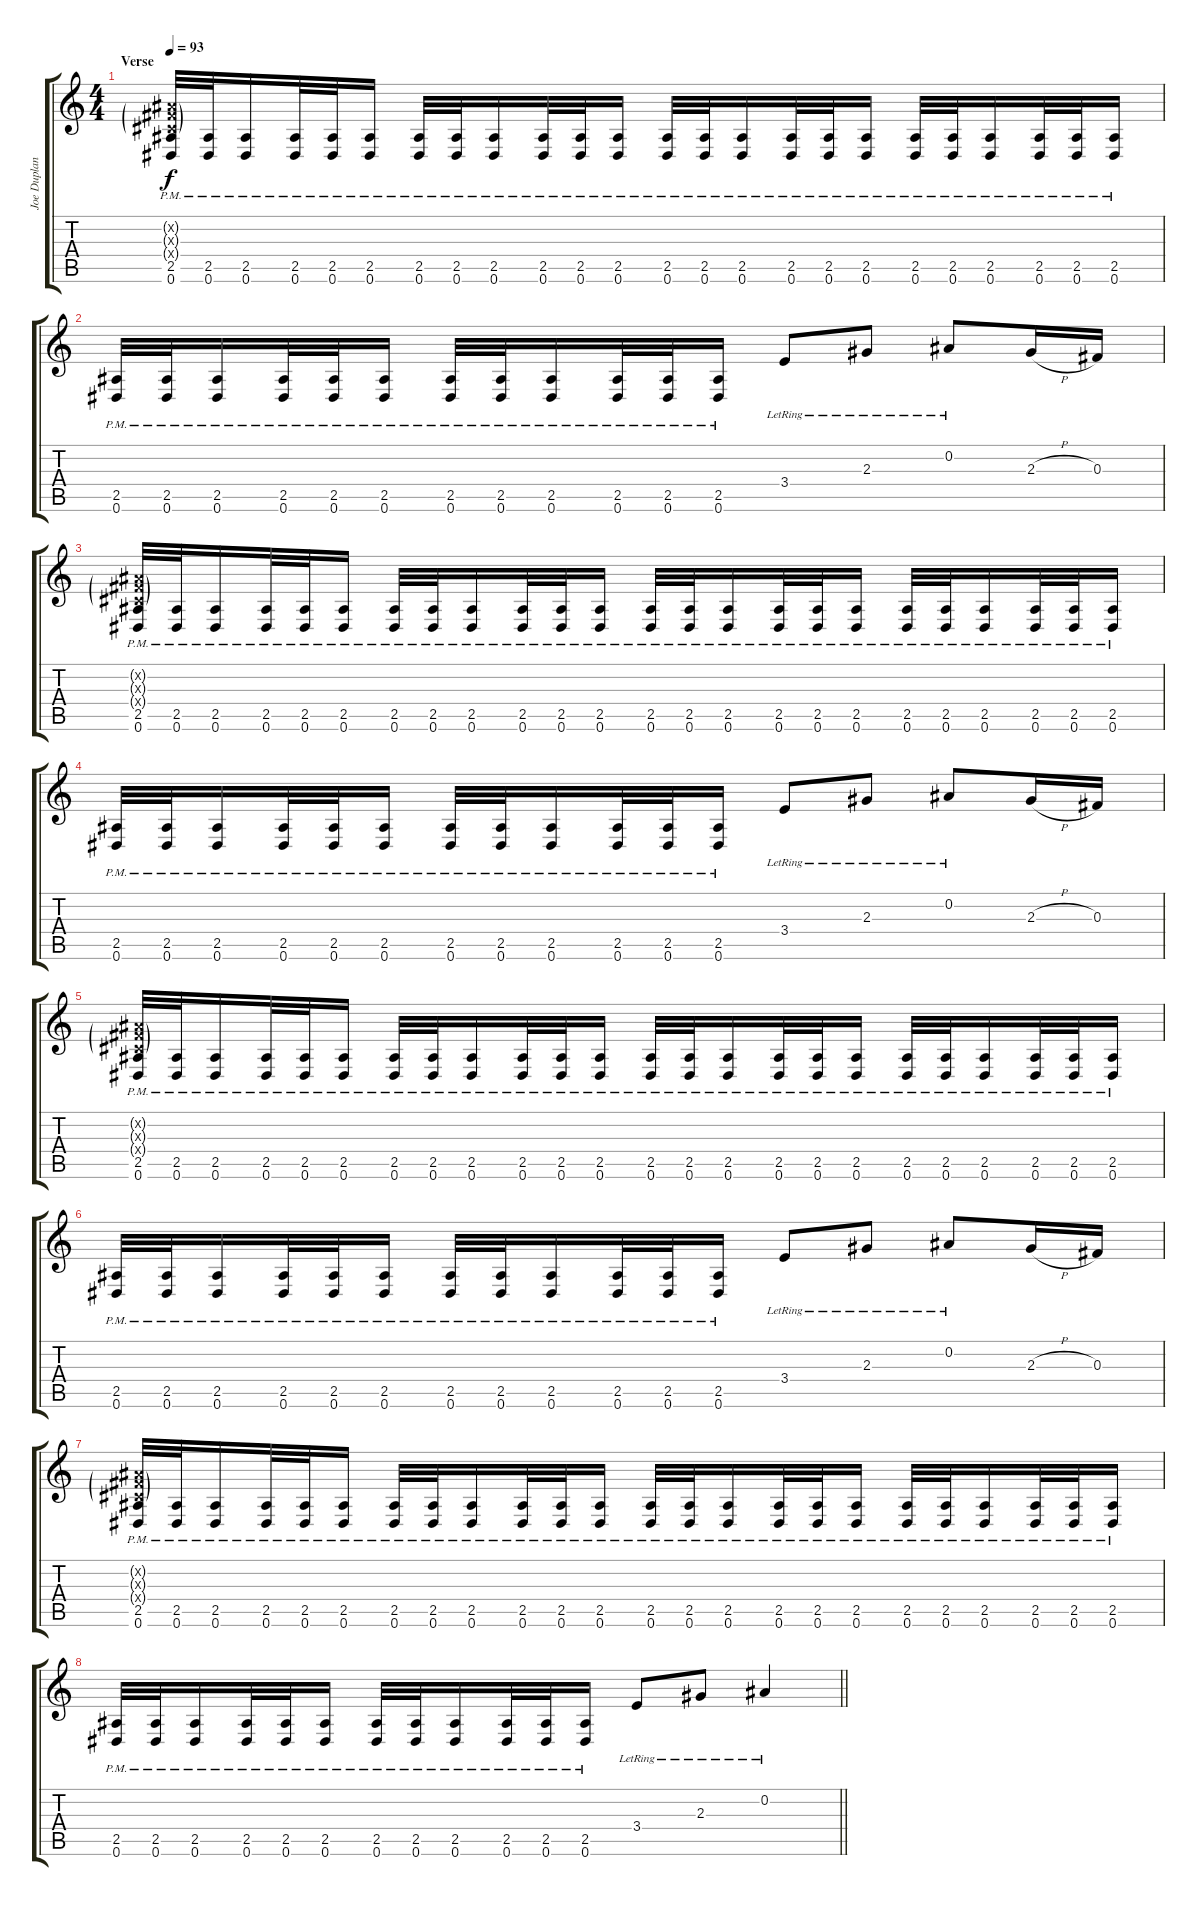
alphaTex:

\track ("Joe Duplantier" "Joe Duplan") {instrument overdrivenguitar}
\staff {score tabs}
\tuning (Eb4 Bb3 Gb3 Db3 Ab2 Eb2) {hide}
\ts (4 4)
\section ("" "Verse")
\tempo 93
\clef g2
\ks c
(0.2{g x} 0.3{g x} 0.4{g x} 2.5{pm} 0.6{pm}).32{dy f} (2.5{pm} 0.6{pm}).32 (2.5{pm} 0.6{pm}).16 (2.5{pm} 0.6{pm}).32 (2.5{pm} 0.6{pm}).32 (2.5{pm} 0.6{pm}).16 (2.5{pm} 0.6{pm}).32 (2.5{pm} 0.6{pm}).32 (2.5{pm} 0.6{pm}).16 (2.5{pm} 0.6{pm}).32 (2.5{pm} 0.6{pm}).32 (2.5{pm} 0.6{pm}).16 (2.5{pm} 0.6{pm}).32 (2.5{pm} 0.6{pm}).32 (2.5{pm} 0.6{pm}).16 (2.5{pm} 0.6{pm}).32 (2.5{pm} 0.6{pm}).32 (2.5{pm} 0.6{pm}).16 (2.5{pm} 0.6{pm}).32 (2.5{pm} 0.6{pm}).32 (2.5{pm} 0.6{pm}).16 (2.5{pm} 0.6{pm}).32 (2.5{pm} 0.6{pm}).32 (2.5{pm} 0.6{pm}).16 |
(2.5{pm} 0.6{pm}).32 (2.5{pm} 0.6{pm}).32 (2.5{pm} 0.6{pm}).16 (2.5{pm} 0.6{pm}).32 (2.5{pm} 0.6{pm}).32 (2.5{pm} 0.6{pm}).16 (2.5{pm} 0.6{pm}).32 (2.5{pm} 0.6{pm}).32 (2.5{pm} 0.6{pm}).16 (2.5{pm} 0.6{pm}).32 (2.5{pm} 0.6{pm}).32 (2.5{pm} 0.6{pm}).16 3.4{lr}.8 2.3{lr}.8 0.2{lr}.8 2.3{h}.16 0.3.16 |
(0.2{g x} 0.3{g x} 0.4{g x} 2.5{pm} 0.6{pm}).32 (2.5{pm} 0.6{pm}).32 (2.5{pm} 0.6{pm}).16 (2.5{pm} 0.6{pm}).32 (2.5{pm} 0.6{pm}).32 (2.5{pm} 0.6{pm}).16 (2.5{pm} 0.6{pm}).32 (2.5{pm} 0.6{pm}).32 (2.5{pm} 0.6{pm}).16 (2.5{pm} 0.6{pm}).32 (2.5{pm} 0.6{pm}).32 (2.5{pm} 0.6{pm}).16 (2.5{pm} 0.6{pm}).32 (2.5{pm} 0.6{pm}).32 (2.5{pm} 0.6{pm}).16 (2.5{pm} 0.6{pm}).32 (2.5{pm} 0.6{pm}).32 (2.5{pm} 0.6{pm}).16 (2.5{pm} 0.6{pm}).32 (2.5{pm} 0.6{pm}).32 (2.5{pm} 0.6{pm}).16 (2.5{pm} 0.6{pm}).32 (2.5{pm} 0.6{pm}).32 (2.5{pm} 0.6{pm}).16 |
(2.5{pm} 0.6{pm}).32 (2.5{pm} 0.6{pm}).32 (2.5{pm} 0.6{pm}).16 (2.5{pm} 0.6{pm}).32 (2.5{pm} 0.6{pm}).32 (2.5{pm} 0.6{pm}).16 (2.5{pm} 0.6{pm}).32 (2.5{pm} 0.6{pm}).32 (2.5{pm} 0.6{pm}).16 (2.5{pm} 0.6{pm}).32 (2.5{pm} 0.6{pm}).32 (2.5{pm} 0.6{pm}).16 3.4{lr}.8 2.3{lr}.8 0.2{lr}.8 2.3{h}.16 0.3.16 |
(0.2{g x} 0.3{g x} 0.4{g x} 2.5{pm} 0.6{pm}).32 (2.5{pm} 0.6{pm}).32 (2.5{pm} 0.6{pm}).16 (2.5{pm} 0.6{pm}).32 (2.5{pm} 0.6{pm}).32 (2.5{pm} 0.6{pm}).16 (2.5{pm} 0.6{pm}).32 (2.5{pm} 0.6{pm}).32 (2.5{pm} 0.6{pm}).16 (2.5{pm} 0.6{pm}).32 (2.5{pm} 0.6{pm}).32 (2.5{pm} 0.6{pm}).16 (2.5{pm} 0.6{pm}).32 (2.5{pm} 0.6{pm}).32 (2.5{pm} 0.6{pm}).16 (2.5{pm} 0.6{pm}).32 (2.5{pm} 0.6{pm}).32 (2.5{pm} 0.6{pm}).16 (2.5{pm} 0.6{pm}).32 (2.5{pm} 0.6{pm}).32 (2.5{pm} 0.6{pm}).16 (2.5{pm} 0.6{pm}).32 (2.5{pm} 0.6{pm}).32 (2.5{pm} 0.6{pm}).16 |
(2.5{pm} 0.6{pm}).32 (2.5{pm} 0.6{pm}).32 (2.5{pm} 0.6{pm}).16 (2.5{pm} 0.6{pm}).32 (2.5{pm} 0.6{pm}).32 (2.5{pm} 0.6{pm}).16 (2.5{pm} 0.6{pm}).32 (2.5{pm} 0.6{pm}).32 (2.5{pm} 0.6{pm}).16 (2.5{pm} 0.6{pm}).32 (2.5{pm} 0.6{pm}).32 (2.5{pm} 0.6{pm}).16 3.4{lr}.8 2.3{lr}.8 0.2{lr}.8 2.3{h}.16 0.3.16 |
(0.2{g x} 0.3{g x} 0.4{g x} 2.5{pm} 0.6{pm}).32 (2.5{pm} 0.6{pm}).32 (2.5{pm} 0.6{pm}).16 (2.5{pm} 0.6{pm}).32 (2.5{pm} 0.6{pm}).32 (2.5{pm} 0.6{pm}).16 (2.5{pm} 0.6{pm}).32 (2.5{pm} 0.6{pm}).32 (2.5{pm} 0.6{pm}).16 (2.5{pm} 0.6{pm}).32 (2.5{pm} 0.6{pm}).32 (2.5{pm} 0.6{pm}).16 (2.5{pm} 0.6{pm}).32 (2.5{pm} 0.6{pm}).32 (2.5{pm} 0.6{pm}).16 (2.5{pm} 0.6{pm}).32 (2.5{pm} 0.6{pm}).32 (2.5{pm} 0.6{pm}).16 (2.5{pm} 0.6{pm}).32 (2.5{pm} 0.6{pm}).32 (2.5{pm} 0.6{pm}).16 (2.5{pm} 0.6{pm}).32 (2.5{pm} 0.6{pm}).32 (2.5{pm} 0.6{pm}).16 |
\barLineRight lightlight
(2.5{pm} 0.6{pm}).32 (2.5{pm} 0.6{pm}).32 (2.5{pm} 0.6{pm}).16 (2.5{pm} 0.6{pm}).32 (2.5{pm} 0.6{pm}).32 (2.5{pm} 0.6{pm}).16 (2.5{pm} 0.6{pm}).32 (2.5{pm} 0.6{pm}).32 (2.5{pm} 0.6{pm}).16 (2.5{pm} 0.6{pm}).32 (2.5{pm} 0.6{pm}).32 (2.5{pm} 0.6{pm}).16 3.4{lr}.8 2.3{lr}.8 0.2{lr}.4
